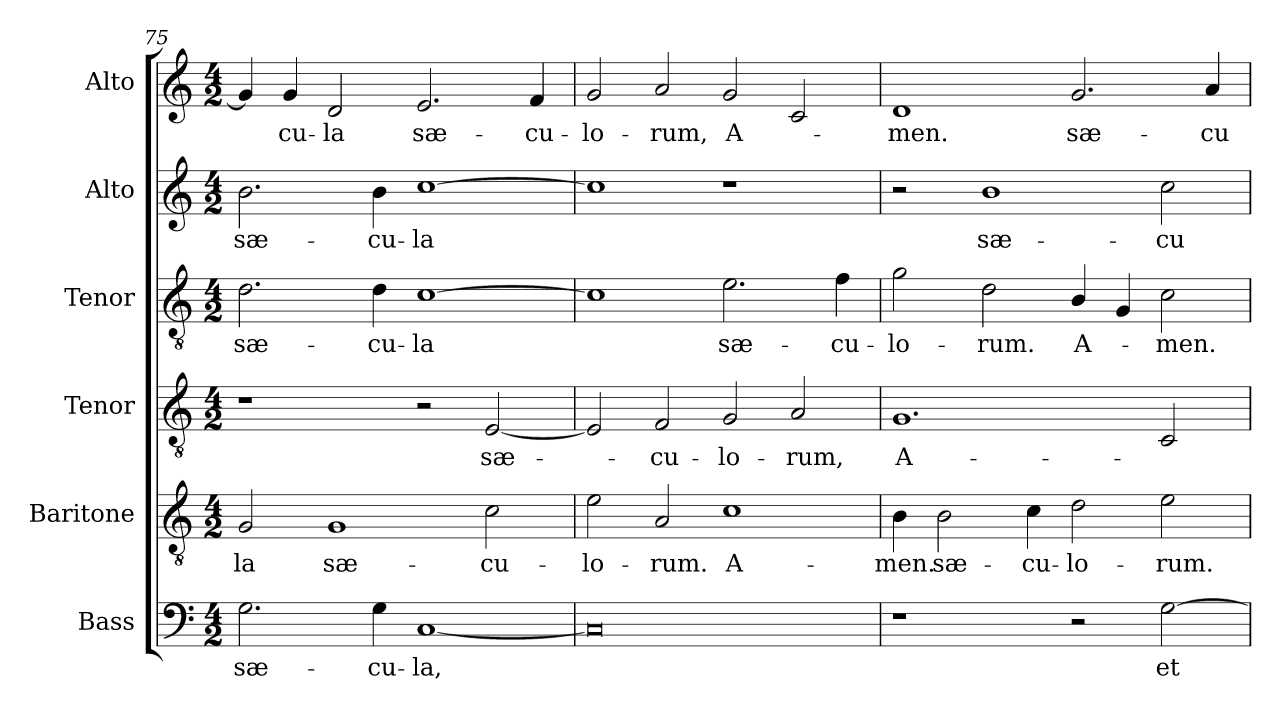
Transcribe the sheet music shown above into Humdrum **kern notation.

**kern	**text	**kern	**text	**kern	**text	**kern	**text	**kern	**text	**kern	**text
*part6	*part6	*part5	*part5	*part4	*part4	*part3	*part3	*part2	*part2	*part1	*part1
*staff6	*staff6	*staff5	*staff5	*staff4	*staff4	*staff3	*staff3	*staff2	*staff2	*staff1	*staff1
*I"Bass	*	*I"Baritone	*	*I"Tenor	*	*I"Tenor	*	*I"Alto	*	*I"Alto	*
*I'B.	*	*I'Bar.	*	*I'T2.	*	*I'T1.	*	*I'A2.	*	*I'A1.	*
!!LO:LB:g=z
*clefF4	*	*clefGv2	*	*clefGv2	*	*clefGv2	*	*clefG2	*	*clefG2	*
*	*	*ITrd7c12	*	*ITrd7c12	*	*ITrd7c12	*	*	*	*	*
*k[]	*	*k[]	*	*k[]	*	*k[]	*	*k[]	*	*k[]	*
*C:	*	*C:	*	*C:	*	*C:	*	*C:	*	*C:	*
*M4/2	*	*M4/2	*	*M4/2	*	*M4/2	*	*M4/2	*	*M4/2	*
=75	=75	=75	=75	=75	=75	=75	=75	=75	=75	=75	=75
!	!LO:LY:b:color=#000000	!	!	!	!	!	!	!	!	!	!
!	!	!	!LO:LY:b:color=#000000	!	!	!	!	!	!	!	!
!	!	!	!	!	!	!	!LO:LY:b:color=#000000	!	!	!	!
!	!	!	!	!	!	!	!	!	!LO:LY:b:color=#000000	!	!
2.Gi\	sæ-	2GGi/	-la	1r	.	2.Di\	sæ-	2.bi\	sæ-	4gi/]	.
!	!	!	!	!	!	!	!	!	!	!	!LO:LY:b:color=#000000
.	.	.	.	.	.	.	.	.	.	4gi/	-cu-
!	!	!	!LO:LY:b:color=#000000	!	!	!	!	!	!	!	!
!	!	!	!	!	!	!	!	!	!	!	!LO:LY:b:color=#000000
.	.	1GGi	sæ-	.	.	.	.	.	.	2di/	-la
!	!LO:LY:b:color=#000000	!	!	!	!	!	!	!	!	!	!
!	!	!	!	!	!	!	!LO:LY:b:color=#000000	!	!	!	!
!	!	!	!	!	!	!	!	!	!LO:LY:b:color=#000000	!	!
4Gi\	-cu-	.	.	.	.	4Di\	-cu-	4bi\	-cu-	.	.
!	!LO:LY:b:color=#000000	!	!	!	!	!	!	!	!	!	!
!	!	!	!	!	!	!	!LO:LY:b:color=#000000	!	!	!	!
!	!	!	!	!	!	!	!	!	!LO:LY:b:color=#000000	!	!
!	!	!	!	!	!	!	!	!	!	!	!LO:LY:b:color=#000000
[1Ci	-la,	.	.	2r	.	[1Ci	-la	[1cci	-la	2.ei/	sæ-
!	!	!	!LO:LY:b:color=#000000	!	!	!	!	!	!	!	!
!	!	!	!	!	!LO:LY:b:color=#000000	!	!	!	!	!	!
.	.	2Ci\	-cu-	[2EEi/	sæ-	.	.	.	.	.	.
!	!	!	!	!	!	!	!	!	!	!	!LO:LY:b:color=#000000
.	.	.	.	.	.	.	.	.	.	4fi/	-cu-
=76	=76	=76	=76	=76	=76	=76	=76	=76	=76	=76	=76
!	!	!	!LO:LY:b:color=#000000	!	!	!	!	!	!	!	!
!	!	!	!	!	!	!	!	!	!	!	!LO:LY:b:color=#000000
0Ci]	.	2Ei\	-lo-	2EEi/]	.	1Ci]	.	1cci]	.	2gi/	-lo-
!	!	!	!LO:LY:b:color=#000000	!	!	!	!	!	!	!	!
!	!	!	!	!	!LO:LY:b:color=#000000	!	!	!	!	!	!
!	!	!	!	!	!	!	!	!	!	!	!LO:LY:b:color=#000000
.	.	2AAi/	-rum.	2FFi/	-cu-	.	.	.	.	2ai/	-rum,
!	!	!	!LO:LY:b:color=#000000	!	!	!	!	!	!	!	!
!	!	!	!	!	!LO:LY:b:color=#000000	!	!	!	!	!	!
!	!	!	!	!	!	!	!LO:LY:b:color=#000000	!	!	!	!
!	!	!	!	!	!	!	!	!	!	!	!LO:LY:b:color=#000000
.	.	1Ci	A-	2GGi/	-lo-	2.Ei\	sæ-	1r	.	2gi/	A-
!	!	!	!	!	!LO:LY:b:color=#000000	!	!	!	!	!	!
.	.	.	.	2AAi/	-rum,	.	.	.	.	2ci/	.
!	!	!	!	!	!	!	!LO:LY:b:color=#000000	!	!	!	!
.	.	.	.	.	.	4Fi\	-cu-	.	.	.	.
=77	=77	=77	=77	=77	=77	=77	=77	=77	=77	=77	=77
!	!	!	!LO:LY:b:color=#000000	!	!	!	!	!	!	!	!
!	!	!	!	!	!LO:LY:b:color=#000000	!	!	!	!	!	!
!	!	!	!	!	!	!	!LO:LY:b:color=#000000	!	!	!	!
!	!	!	!	!	!	!	!	!	!	!	!LO:LY:b:color=#000000
1r	.	4BBi\	-men.	1.GGi	A-	2Gi\	-lo-	2r	.	1di	-men.
!	!	!	!LO:LY:b:color=#000000	!	!	!	!	!	!	!	!
.	.	2BBi\	sæ-	.	.	.	.	.	.	.	.
!	!	!	!	!	!	!	!LO:LY:b:color=#000000	!	!	!	!
!	!	!	!	!	!	!	!	!	!LO:LY:b:color=#000000	!	!
.	.	.	.	.	.	2Di\	-rum.	1bi	sæ-	.	.
!	!	!	!LO:LY:b:color=#000000	!	!	!	!	!	!	!	!
.	.	4Ci\	-cu-	.	.	.	.	.	.	.	.
!	!	!	!LO:LY:b:color=#000000	!	!	!	!	!	!	!	!
!	!	!	!	!	!	!	!LO:LY:b:color=#000000	!	!	!	!
!	!	!	!	!	!	!	!	!	!	!	!LO:LY:b:color=#000000
2r	.	2Di\	-lo-	.	.	4BBi/	A-	.	.	2.gi/	sæ-
.	.	.	.	.	.	4GGi/	.	.	.	.	.
!	!LO:LY:b:color=#000000	!	!	!	!	!	!	!	!	!	!
!	!	!	!LO:LY:b:color=#000000	!	!	!	!	!	!	!	!
!	!	!	!	!	!	!	!LO:LY:b:color=#000000	!	!	!	!
!	!	!	!	!	!	!	!	!	!LO:LY:b:color=#000000	!	!
[2Gi\	et	2Ei\	-rum.	2CCi/	.	2Ci\	-men.	2cci\	-cu-	.	.
!	!	!	!	!	!	!	!	!	!	!	!LO:LY:b:color=#000000
.	.	.	.	.	.	.	.	.	.	4ai/	-cu-
=	=	=	=	=	=	=	=	=	=	=	=
*-	*-	*-	*-	*-	*-	*-	*-	*-	*-	*-	*-
